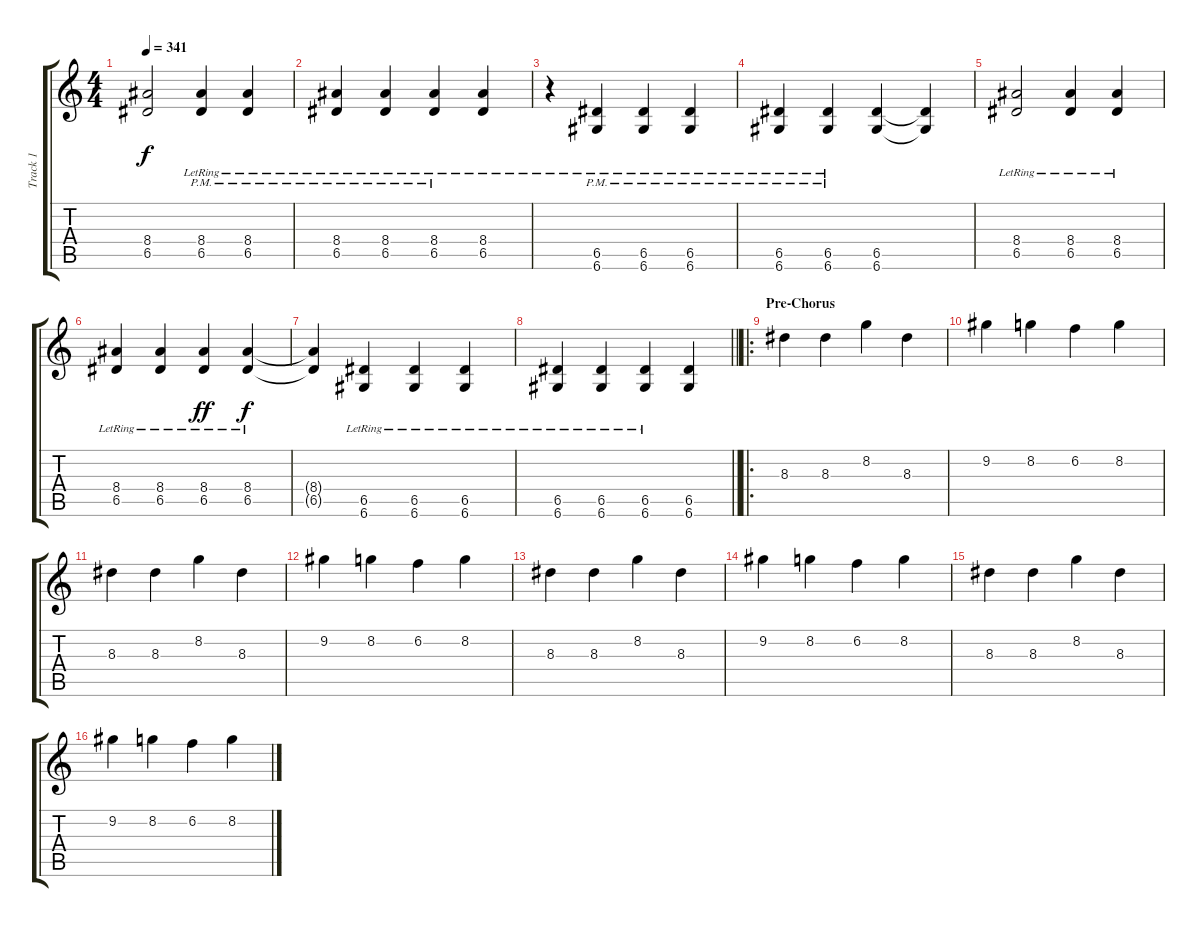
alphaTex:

\track ("Track 1" "Track 1") {instrument overdrivenguitar}
\staff {score tabs}
\tuning (E4 B3 G3 D3 A2 D2) {hide}
\ts (4 4)
\tempo 341
\clef g2
\ks c
(8.4 6.5).2{dy f} (8.4{pm lr} 6.5{pm lr}).4 (8.4{pm lr} 6.5{pm lr}).4 |
(8.4{pm lr} 6.5{pm lr}).4 (8.4{pm lr} 6.5{pm lr}).4 (8.4{pm lr} 6.5{pm lr}).4 (8.4{lr} 6.5{lr}).4 |
r.4 (6.5{pm lr} 6.6{pm lr}).4 (6.5{pm lr} 6.6{pm lr}).4 (6.5{pm lr} 6.6{pm lr}).4 |
(6.5{pm lr} 6.6{pm lr}).4 (6.5{pm lr} 6.6{pm lr}).4 (6.5 6.6).4 (6.5{t} 6.6{t}).4 |
(8.4{lr} 6.5{lr}).2 (8.4{lr} 6.5{lr}).4 (8.4{lr} 6.5{lr}).4 |
(8.4{lr} 6.5{lr}).4 (8.4{lr} 6.5{lr}).4 (8.4{lr} 6.5{lr}).4{dy ff} (8.4{lr} 6.5{lr}).4{dy f} |
(8.4{t} 6.5{t}).4 (6.5{lr} 6.6{lr}).4 (6.5{lr} 6.6{lr}).4 (6.5{lr} 6.6{lr}).4 |
\barLineRight lightlight
(6.5{lr} 6.6{lr}).4 (6.5{lr} 6.6{lr}).4 (6.5{lr} 6.6{lr}).4 (6.5 6.6).4 |
\ro
\section ("" "Pre-Chorus")
8.3.4 8.3.4 8.2.4 8.3.4 |
9.2.4 8.2.4 6.2.4 8.2.4 |
8.3.4 8.3.4 8.2.4 8.3.4 |
9.2.4 8.2.4 6.2.4 8.2.4 |
8.3.4 8.3.4 8.2.4 8.3.4 |
9.2.4 8.2.4 6.2.4 8.2.4 |
8.3.4 8.3.4 8.2.4 8.3.4 |
9.2.4 8.2.4 6.2.4 8.2.4
